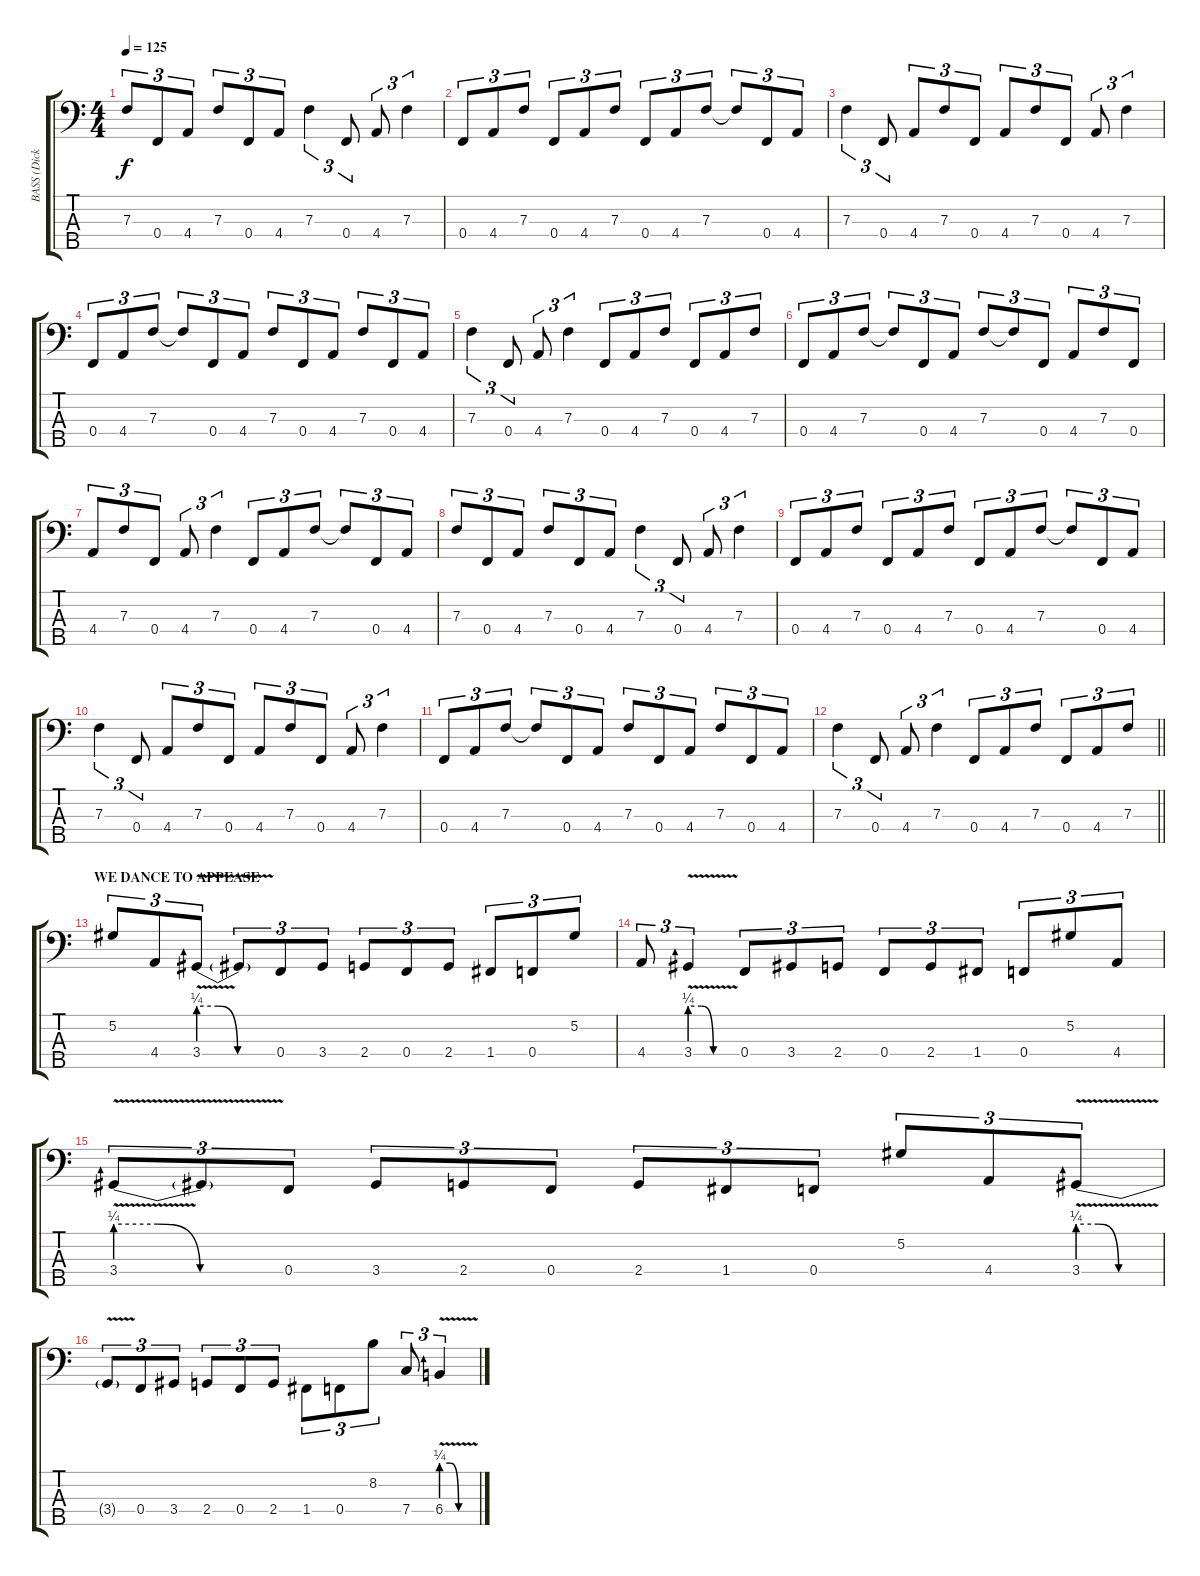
\track ("BASS (Dick Lovgren)" "BASS (Dick") {instrument slapbass1}
\staff {score tabs}
\tuning (Ab2 Eb2 Bb1 F1 C1) {hide}
\ts (4 4)
\tempo 125
\clef f4
\ks c
7.3.8{tu (3 2) dy f} 0.4.8{tu (3 2)} 4.4.8{tu (3 2)} 7.3.8{tu (3 2)} 0.4.8{tu (3 2)} 4.4.8{tu (3 2)} 7.3.4{tu (3 2)} 0.4.8{tu (3 2)} 4.4.8{tu (3 2)} 7.3.4{tu (3 2)} |
0.4.8{tu (3 2)} 4.4.8{tu (3 2)} 7.3.8{tu (3 2)} 0.4.8{tu (3 2)} 4.4.8{tu (3 2)} 7.3.8{tu (3 2)} 0.4.8{tu (3 2)} 4.4.8{tu (3 2)} 7.3.8{tu (3 2)} 7.3{t}.8{tu (3 2)} 0.4.8{tu (3 2)} 4.4.8{tu (3 2)} |
7.3.4{tu (3 2)} 0.4.8{tu (3 2)} 4.4.8{tu (3 2)} 7.3.8{tu (3 2)} 0.4.8{tu (3 2)} 4.4.8{tu (3 2)} 7.3.8{tu (3 2)} 0.4.8{tu (3 2)} 4.4.8{tu (3 2)} 7.3.4{tu (3 2)} |
0.4.8{tu (3 2)} 4.4.8{tu (3 2)} 7.3.8{tu (3 2)} 7.3{t}.8{tu (3 2)} 0.4.8{tu (3 2)} 4.4.8{tu (3 2)} 7.3.8{tu (3 2)} 0.4.8{tu (3 2)} 4.4.8{tu (3 2)} 7.3.8{tu (3 2)} 0.4.8{tu (3 2)} 4.4.8{tu (3 2)} |
7.3.4{tu (3 2)} 0.4.8{tu (3 2)} 4.4.8{tu (3 2)} 7.3.4{tu (3 2)} 0.4.8{tu (3 2)} 4.4.8{tu (3 2)} 7.3.8{tu (3 2)} 0.4.8{tu (3 2)} 4.4.8{tu (3 2)} 7.3.8{tu (3 2)} |
0.4.8{tu (3 2)} 4.4.8{tu (3 2)} 7.3.8{tu (3 2)} 7.3{t}.8{tu (3 2)} 0.4.8{tu (3 2)} 4.4.8{tu (3 2)} 7.3.8{tu (3 2)} 7.3{t}.8{tu (3 2)} 0.4.8{tu (3 2)} 4.4.8{tu (3 2)} 7.3.8{tu (3 2)} 0.4.8{tu (3 2)} |
4.4.8{tu (3 2)} 7.3.8{tu (3 2)} 0.4.8{tu (3 2)} 4.4.8{tu (3 2)} 7.3.4{tu (3 2)} 0.4.8{tu (3 2)} 4.4.8{tu (3 2)} 7.3.8{tu (3 2)} 7.3{t}.8{tu (3 2)} 0.4.8{tu (3 2)} 4.4.8{tu (3 2)} |
7.3.8{tu (3 2)} 0.4.8{tu (3 2)} 4.4.8{tu (3 2)} 7.3.8{tu (3 2)} 0.4.8{tu (3 2)} 4.4.8{tu (3 2)} 7.3.4{tu (3 2)} 0.4.8{tu (3 2)} 4.4.8{tu (3 2)} 7.3.4{tu (3 2)} |
0.4.8{tu (3 2)} 4.4.8{tu (3 2)} 7.3.8{tu (3 2)} 0.4.8{tu (3 2)} 4.4.8{tu (3 2)} 7.3.8{tu (3 2)} 0.4.8{tu (3 2)} 4.4.8{tu (3 2)} 7.3.8{tu (3 2)} 7.3{t}.8{tu (3 2)} 0.4.8{tu (3 2)} 4.4.8{tu (3 2)} |
7.3.4{tu (3 2)} 0.4.8{tu (3 2)} 4.4.8{tu (3 2)} 7.3.8{tu (3 2)} 0.4.8{tu (3 2)} 4.4.8{tu (3 2)} 7.3.8{tu (3 2)} 0.4.8{tu (3 2)} 4.4.8{tu (3 2)} 7.3.4{tu (3 2)} |
0.4.8{tu (3 2)} 4.4.8{tu (3 2)} 7.3.8{tu (3 2)} 7.3{t}.8{tu (3 2)} 0.4.8{tu (3 2)} 4.4.8{tu (3 2)} 7.3.8{tu (3 2)} 0.4.8{tu (3 2)} 4.4.8{tu (3 2)} 7.3.8{tu (3 2)} 0.4.8{tu (3 2)} 4.4.8{tu (3 2)} |
\barLineRight lightlight
7.3.4{tu (3 2)} 0.4.8{tu (3 2)} 4.4.8{tu (3 2)} 7.3.4{tu (3 2)} 0.4.8{tu (3 2)} 4.4.8{tu (3 2)} 7.3.8{tu (3 2)} 0.4.8{tu (3 2)} 4.4.8{tu (3 2)} 7.3.8{tu (3 2)} |
\section ("" "WE DANCE TO APPEASE")
5.2.8{tu (3 2)} 4.4.8{tu (3 2)} 3.4{be (custom 0 1 15 1 30 0 60 0) v}.8{tu (3 2)} 3.4{t}.8{tu (3 2)} 0.4.8{tu (3 2)} 3.4.8{tu (3 2)} 2.4.8{tu (3 2)} 0.4.8{tu (3 2)} 2.4.8{tu (3 2)} 1.4.8{tu (3 2)} 0.4.8{tu (3 2)} 5.2.8{tu (3 2)} |
4.4.8{tu (3 2)} 3.4{be (custom 0 1 15 1 30 0 60 0) v}.4{tu (3 2)} 0.4.8{tu (3 2)} 3.4.8{tu (3 2)} 2.4.8{tu (3 2)} 0.4.8{tu (3 2)} 2.4.8{tu (3 2)} 1.4.8{tu (3 2)} 0.4.8{tu (3 2)} 5.2.8{tu (3 2)} 4.4.8{tu (3 2)} |
3.4{be (custom 0 1 15 1 30 0 60 0) v}.8{tu (3 2)} 3.4{t}.8{tu (3 2)} 0.4.8{tu (3 2)} 3.4.8{tu (3 2)} 2.4.8{tu (3 2)} 0.4.8{tu (3 2)} 2.4.8{tu (3 2)} 1.4.8{tu (3 2)} 0.4.8{tu (3 2)} 5.2.8{tu (3 2)} 4.4.8{tu (3 2)} 3.4{be (custom 0 1 15 1 30 0 60 0) v}.8{tu (3 2)} |
3.4{t}.8{tu (3 2)} 0.4.8{tu (3 2)} 3.4.8{tu (3 2)} 2.4.8{tu (3 2)} 0.4.8{tu (3 2)} 2.4.8{tu (3 2)} 1.4.8{tu (3 2)} 0.4.8{tu (3 2)} 8.2.8{tu (3 2)} 7.4.8{tu (3 2)} 6.4{be (custom 0 1 15 1 30 0 60 0) v}.4{tu (3 2)}
